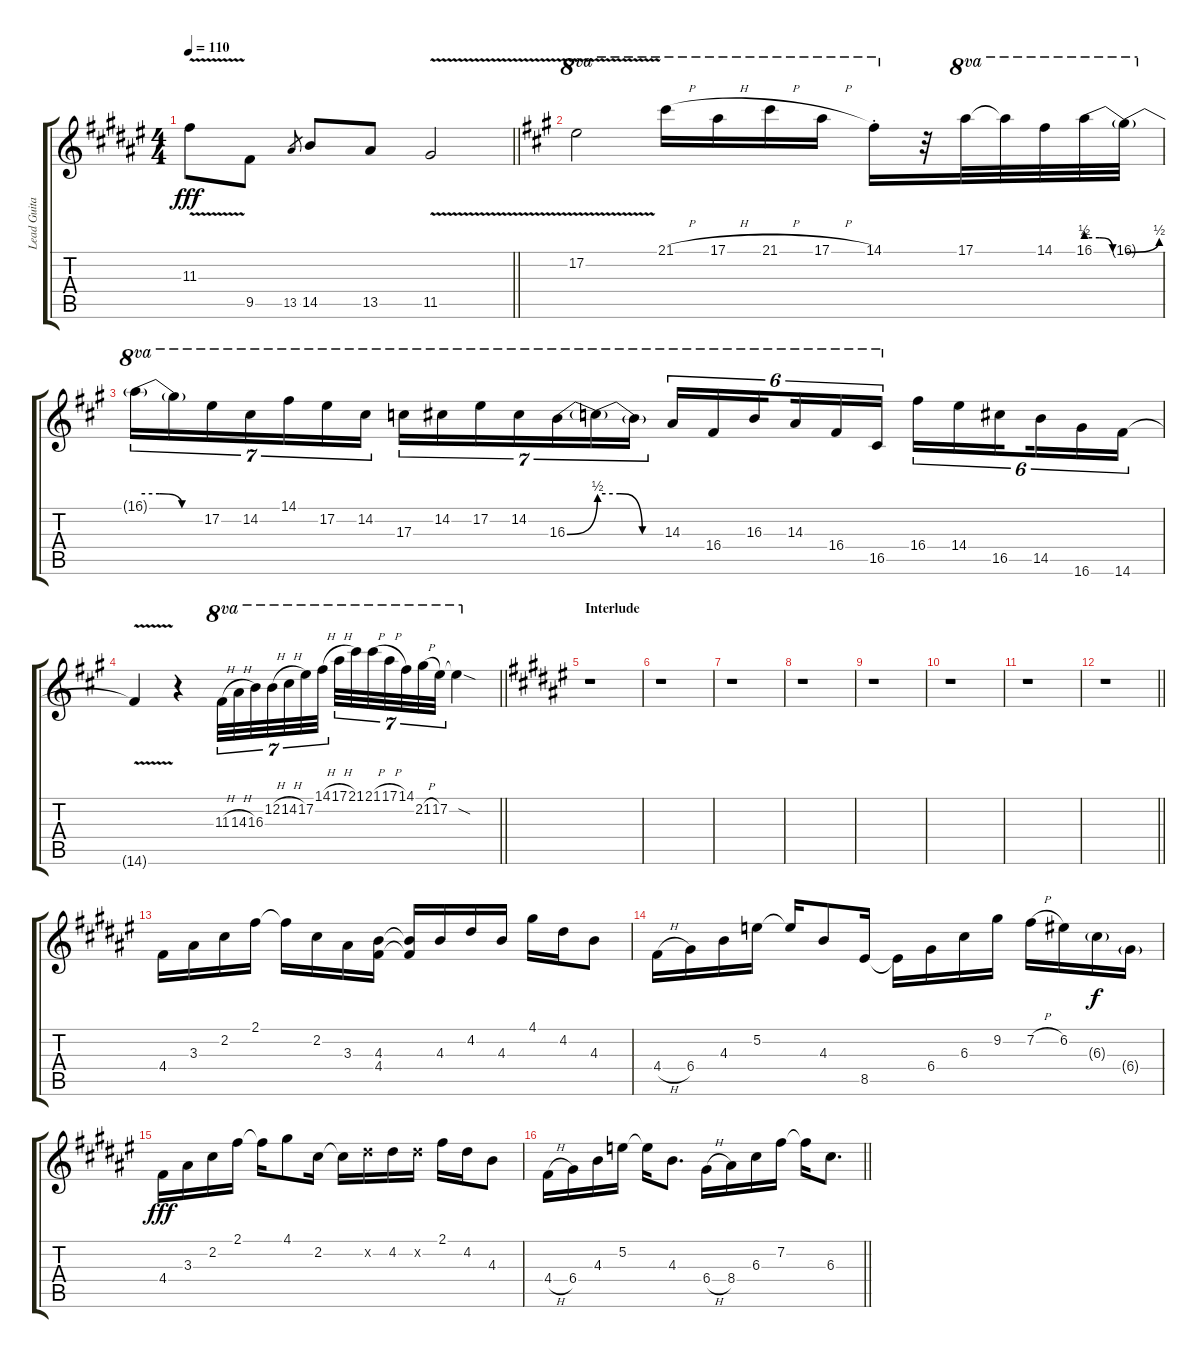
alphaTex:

\track ("Lead Guitar" "Lead Guita") {instrument distortionguitar}
\staff {score tabs}
\tuning (E4 B3 G3 D3 A2 E2) {hide}
\ts (4 4)
\tempo 110
\clef g2
\barLineRight lightlight
\ks d#minor
11.3{v t}.8{dy fff} 9.5.8 13.5.8{gr} 14.5.8 13.5.8 11.5{v}.2 |
\ks a
17.2{v}.2{ot 8va} 21.1{h}.16{ot 8va} 17.1{h}.16{ot 8va} 21.1{h}.16{ot 8va} 17.1{h}.16{ot 8va} 14.1{st}.16{ot 8va} r.32 17.1.32{ot 8va} 17.1{t}.32{ot 8va} 14.1.32{ot 8va} 16.1{be (custom 0 2 20 2 40 0 60 0)}.32{ot 8va} 16.1{be (bend 0 0 60 2) t}.32{ot 8va} |
16.1{be (custom 0 2 20 2 40 0 60 0) t}.16{tu (7 4) ot 8va} 16.1{t}.16{tu (7 4) ot 8va} 17.2.16{tu (7 4) ot 8va} 14.2.16{tu (7 4) ot 8va} 14.1.16{tu (7 4) ot 8va} 17.2.16{tu (7 4) ot 8va} 14.2.16{tu (7 4) ot 8va} 17.3.16{tu (7 4) ot 8va} 14.2.16{tu (7 4) ot 8va} 17.2.16{tu (7 4) ot 8va} 14.2.16{tu (7 4) ot 8va} 16.3{be (bend 0 0 60 2)}.16{tu (7 4) ot 8va} 16.3{be (custom 0 2 20 2 40 0 60 0) t}.16{tu (7 4) ot 8va} 16.3{t}.16{tu (7 4) ot 8va} 14.3.16{tu (6 4) ot 8va} 16.4.16{tu (6 4) ot 8va} 16.3.16{tu (6 4) ot 8va beam splitsecondary} 14.3.16{tu (6 4) ot 8va} 16.4.16{tu (6 4) ot 8va} 16.5.16{tu (6 4) ot 8va} 16.4.16{tu (6 4)} 14.4.16{tu (6 4)} 16.5.16{tu (6 4) beam splitsecondary} 14.5.16{tu (6 4)} 16.6.16{tu (6 4)} 14.6.16{tu (6 4)} |
\barLineRight lightlight
14.6{v t}.4 r.4 11.3{h}.32{tu (7 4) ot 8va} 14.3{h}.32{tu (7 4) ot 8va} 16.3.32{tu (7 4) ot 8va} 12.2{h}.32{tu (7 4) ot 8va} 14.2{h}.32{tu (7 4) ot 8va} 17.2.32{tu (7 4) ot 8va} 14.1{h}.32{tu (7 4) ot 8va beam splitsecondary} 17.1{h}.32{tu (7 4) ot 8va} 21.1.32{tu (7 4) ot 8va} 21.1{h}.32{tu (7 4) ot 8va} 17.1{h}.32{tu (7 4) ot 8va} 14.1.32{tu (7 4) ot 8va} 21.2{h}.32{tu (7 4) ot 8va} 17.2.32{tu (7 4) ot 8va} 17.2{sod t}.4{ot 8va} |
\section ("" "Interlude")
\ks f#
r.1 |
r.1 |
\ks d#minor
r.1 |
\ks f#
r.1 |
\ks d#minor
r.1 |
\ks f#
r.1 |
\ks d#minor
r.1 |
\barLineRight lightlight
r.1 |
\ks f#
4.4.16 3.3.16 2.2.16 2.1.16 2.1{t}.16 2.2.16 3.3.16 (4.3 4.4).16 (4.3{t} 4.4{t}).16 4.3.16 4.2.16 4.3.16 4.1.16 4.2.16 4.3.8 |
\ks d#minor
4.4{h}.16 6.4.16 4.3.16 5.2.16 5.2{t}.16 4.3.8 8.5.16 8.5{t}.16 6.4.16 6.3.16 9.2.16 7.2{h}.16 6.2.16 6.3{g}.16{dy f} 6.4{g}.16 |
\ks f#
4.4.16{dy fff} 3.3.16 2.2.16 2.1.16 2.1{t}.16 4.1.8 2.2.16 2.2{t}.16 4.2{x}.16 4.2.16 4.2{x}.16 2.1.16 4.2.16 4.3.8 |
\barLineRight lightlight
\ks d#minor
4.4{h}.16 6.4.16 4.3.16 5.2.16 5.2{t}.16 4.3.8{d} 6.4{h}.16 8.4.16 6.3.16 7.2.16 7.2{t}.16 6.3.8{d}
